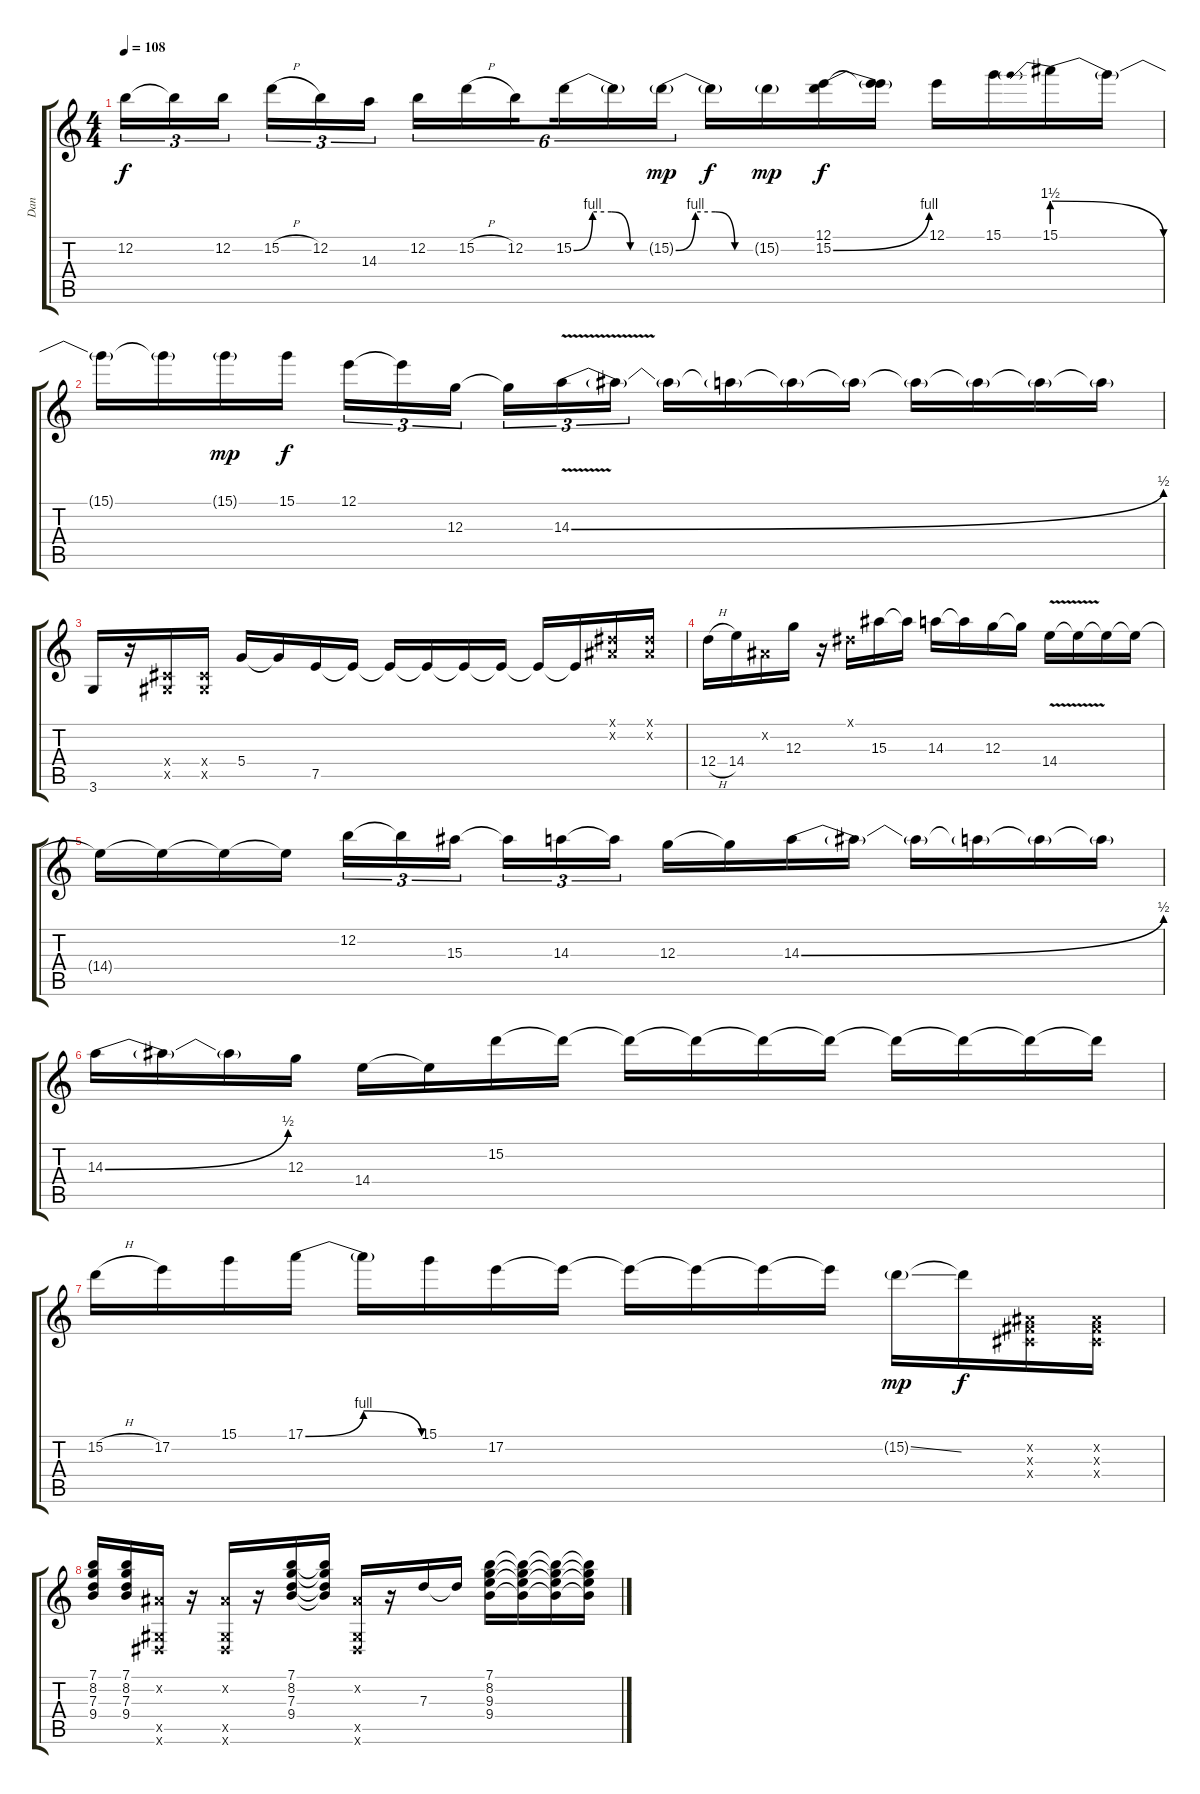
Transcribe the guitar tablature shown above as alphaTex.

\track ("Dan" "Dan") {instrument overdrivenguitar}
\staff {score tabs}
\tuning (E4 B3 G3 D3 A2 E2) {hide}
\ts (4 4)
\tempo 108
\clef g2
\ks c
12.2.16{tu (3 2) dy f} 12.2{t}.16{tu (3 2)} 12.2.16{tu (3 2) beam splitsecondary} 15.2{h}.16{tu (3 2)} 12.2.16{tu (3 2)} 14.3.16{tu (3 2)} 12.2.16{tu (6 4)} 15.2{h}.16{tu (6 4)} 12.2.16{tu (6 4) beam splitsecondary} 15.2{be (custom 0 0 15 4 30 4 45 0 60 0)}.16{tu (6 4)} 15.2{t}.16{tu (6 4)} 15.2{be (custom 0 0 15 4 30 4 45 0 60 0) g}.16{tu (6 4) dy mp} 15.2{t}.16{dy f} 15.2{g}.16{dy mp} (12.1 15.2{be (bend 0 0 60 4)}).16{dy f} (12.1{t} 15.2{t}).16 12.1.16 15.1.16 15.1{be (prebendrelease 0 6 60 0)}.16 15.1{t}.16 |
15.1{t}.16 15.1{t}.16 15.1{g}.16{dy mp} 15.1.16{dy f} 12.1.16{tu (3 2)} 12.1{t}.16{tu (3 2)} 12.3.16{tu (3 2) beam splitsecondary} 12.3{t}.16{tu (3 2)} 14.3{be (bend 0 0 60 2) v}.16{tu (3 2)} 14.3{t}.16{tu (3 2)} 14.3{t}.16 14.3{t}.16 14.3{t}.16 14.3{t}.16 14.3{t}.16 14.3{t}.16 14.3{t}.16 14.3{t}.16 |
3.6.16 r.16 (-1.4{x} -1.5{x}).16 (-1.4{x} -1.5{x}).16 5.4.16 5.4{t}.16 7.5.16 7.5{t}.16 7.5{t}.16 7.5{t}.16 7.5{t}.16 7.5{t}.16 7.5{t}.16 7.5{t}.16 (-1.1{x} -1.2{x}).16 (-1.1{x} -1.2{x}).16 |
12.4{h}.16 14.4.16 -1.2{x}.16 12.3.16 r.16 -1.1{x}.16 15.3.16 15.3{t}.16 14.3.16 14.3{t}.16 12.3.16 12.3{t}.16 14.4{v}.16 14.4{t}.16 14.4{t}.16 14.4{t}.16 |
14.4{t}.16 14.4{t}.16 14.4{t}.16 14.4{t}.16 12.2.16{tu (3 2)} 12.2{t}.16{tu (3 2)} 15.3.16{tu (3 2) beam splitsecondary} 15.3{t}.16{tu (3 2)} 14.3.16{tu (3 2)} 14.3{t}.16{tu (3 2)} 12.3.16 12.3{t}.16 14.3{be (bend 0 0 60 2)}.16 14.3{t}.16 14.3{t}.16 14.3{t}.16 14.3{t}.16 14.3{t}.16 |
14.3{be (bend 0 0 60 2)}.16 14.3{t}.16 14.3{t}.16 12.3.16 14.4.16 14.4{t}.16 15.2.16 15.2{t}.16 15.2{t}.16 15.2{t}.16 15.2{t}.16 15.2{t}.16 15.2{t}.16 15.2{t}.16 15.2{t}.16 15.2{t}.16 |
15.2{h}.16 17.2.16 15.1.16 17.1{be (bendrelease 0 0 15 4 15 4 60 0)}.16 17.1{t}.16 15.1.16 17.2.16 17.2{t}.16 17.2{t}.16 17.2{t}.16 17.2{t}.16 17.2{t}.16 15.2{ss g}.16{dy mp} 15.2{t}.16{dy f} (-1.2{x} -1.3{x} -1.4{x}).16 (-1.2{x} -1.3{x} -1.4{x}).16 |
(7.1 8.2 7.3 9.4).16 (7.1 8.2 7.3 9.4).16 (-1.2{x} -1.5{x} -1.6{x}).16 r.16 (-1.2{x} -1.5{x} -1.6{x}).16 r.16 (7.1 8.2 7.3 9.4).16 (7.1{t} 8.2{t} 7.3{t} 9.4{t}).16 (-1.2{x} -1.5{x} -1.6{x}).16 r.16 7.3.16 7.3{t}.16 (7.1 8.2 9.3 9.4).16 (7.1{t} 8.2{t} 9.3{t} 9.4{t}).16 (7.1{t} 8.2{t} 9.3{t} 9.4{t}).16 (7.1{t} 8.2{t} 9.3{t} 9.4{t}).16
